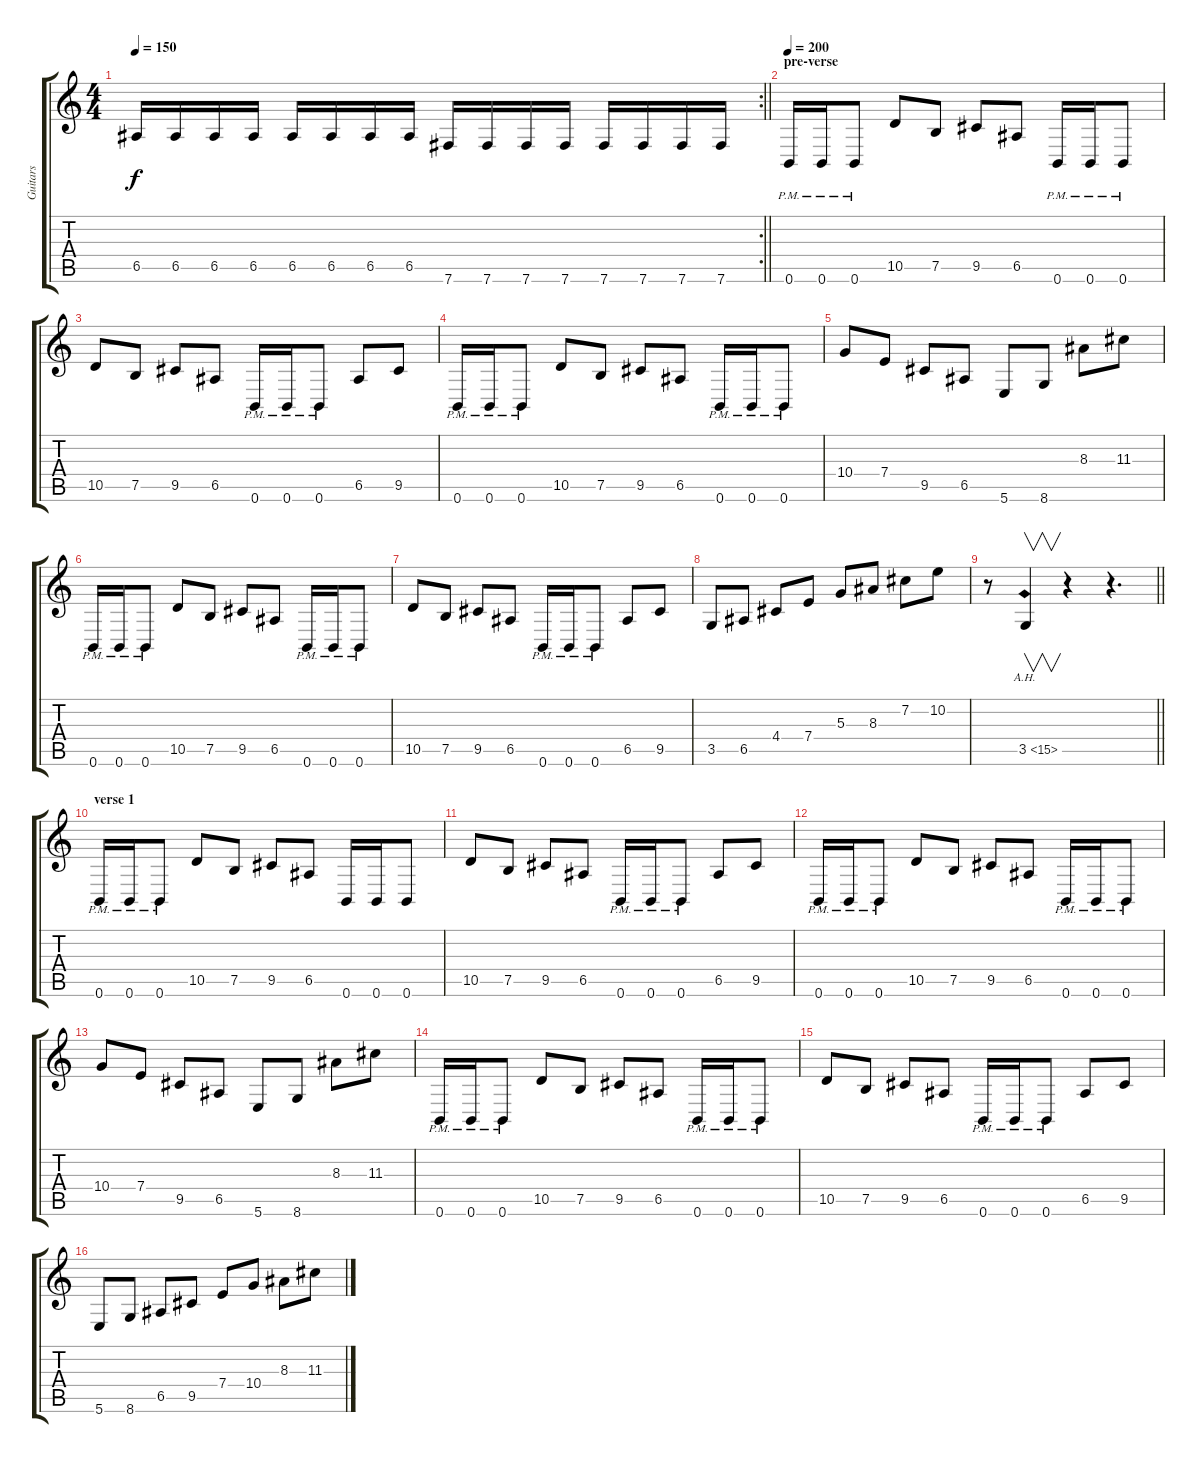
\track ("Guitars " "Guitars ") {instrument overdrivenguitar}
\staff {score tabs}
\tuning (B3 Gb3 D3 A2 E2 B1) {hide}
\rc 2
\ts (4 4)
\tempo 150
\clef g2
\barLineRight lightlight
\ks c
6.5.16{dy f} 6.5.16 6.5.16 6.5.16 6.5.16 6.5.16 6.5.16 6.5.16 7.6.16 7.6.16 7.6.16 7.6.16 7.6.16 7.6.16 7.6.16 7.6.16 |
\section ("" "pre-verse")
\tempo 200
0.6{pm}.16 0.6{pm}.16 0.6{pm}.8 10.5.8 7.5.8 9.5.8 6.5.8 0.6{pm}.16 0.6{pm}.16 0.6{pm}.8 |
10.5.8 7.5.8 9.5.8 6.5.8 0.6{pm}.16 0.6{pm}.16 0.6{pm}.8 6.5.8 9.5.8 |
0.6{pm}.16 0.6{pm}.16 0.6{pm}.8 10.5.8 7.5.8 9.5.8 6.5.8 0.6{pm}.16 0.6{pm}.16 0.6{pm}.8 |
10.4.8 7.4.8 9.5.8 6.5.8 5.6.8 8.6.8 8.3.8 11.3.8 |
0.6{pm}.16 0.6{pm}.16 0.6{pm}.8 10.5.8 7.5.8 9.5.8 6.5.8 0.6{pm}.16 0.6{pm}.16 0.6{pm}.8 |
10.5.8 7.5.8 9.5.8 6.5.8 0.6{pm}.16 0.6{pm}.16 0.6{pm}.8 6.5.8 9.5.8 |
3.5.8 6.5.8 4.4.8 7.4.8 5.3.8 8.3.8 7.2.8 10.2.8 |
\barLineRight lightlight
r.8 3.5{ah 12}.4{v instrument guitarharmonics} r.4 r.4{d} |
\section ("" "verse 1")
0.6{pm}.16{instrument overdrivenguitar} 0.6{pm}.16 0.6{pm}.8 10.5.8 7.5.8 9.5.8 6.5.8 0.6.16 0.6.16 0.6.8 |
10.5.8 7.5.8 9.5.8 6.5.8 0.6{pm}.16 0.6{pm}.16 0.6{pm}.8 6.5.8 9.5.8 |
0.6{pm}.16 0.6{pm}.16 0.6{pm}.8 10.5.8 7.5.8 9.5.8 6.5.8 0.6{pm}.16 0.6{pm}.16 0.6{pm}.8 |
10.4.8 7.4.8 9.5.8 6.5.8 5.6.8 8.6.8 8.3.8 11.3.8 |
0.6{pm}.16 0.6{pm}.16 0.6{pm}.8 10.5.8 7.5.8 9.5.8 6.5.8 0.6{pm}.16 0.6{pm}.16 0.6{pm}.8 |
10.5.8 7.5.8 9.5.8 6.5.8 0.6{pm}.16 0.6{pm}.16 0.6{pm}.8 6.5.8 9.5.8 |
5.6.8 8.6.8 6.5.8 9.5.8 7.4.8 10.4.8 8.3.8 11.3.8
